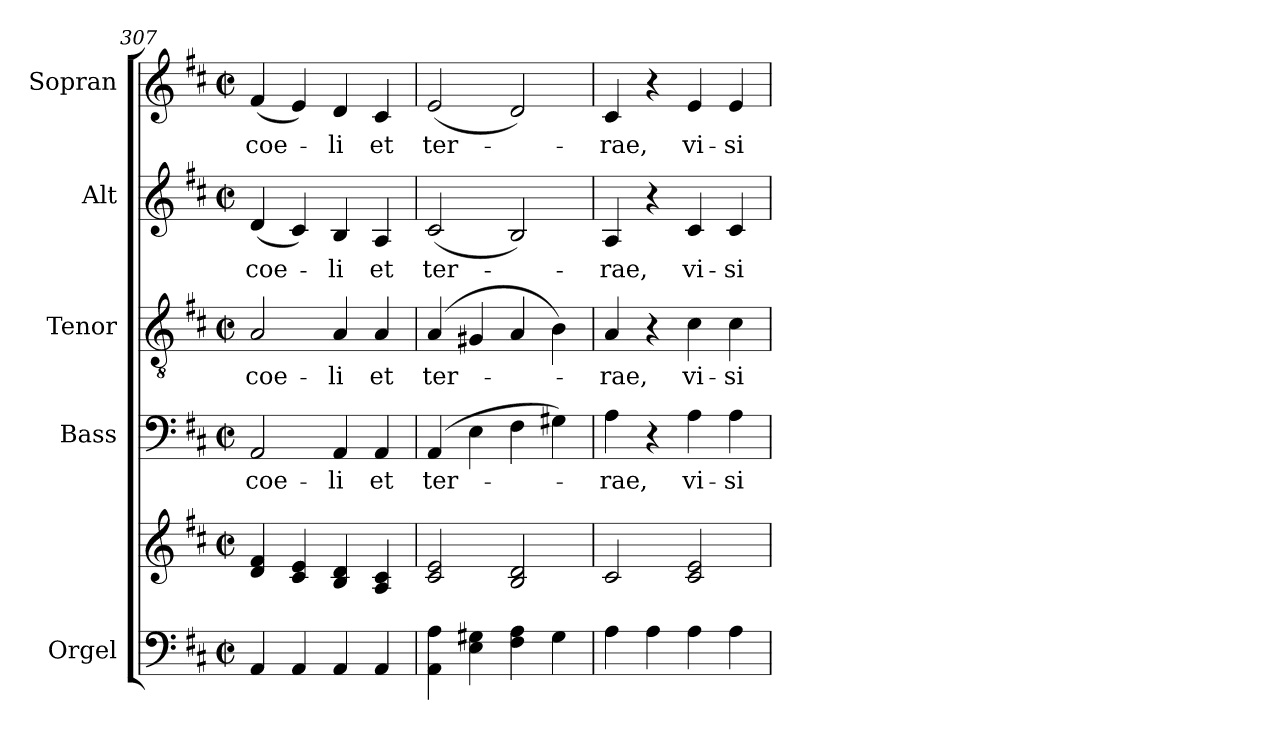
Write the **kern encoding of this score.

**kern	**kern	**kern	**text	**kern	**text	**kern	**text	**kern	**text
*part5	*part5	*part4	*part4	*part3	*part3	*part2	*part2	*part1	*part1
*staff6	*staff5	*staff4	*staff4	*staff3	*staff3	*staff2	*staff2	*staff1	*staff1
*I"Orgel	*	*I"Bass	*	*I"Tenor	*	*I"Alt	*	*I"Sopran	*
*I'Org.	*	*I'B.	*	*I'T.	*	*I'A.	*	*I'S.	*
*clefF4	*clefG2	*clefF4	*	*clefGv2	*	*clefG2	*	*clefG2	*
*k[f#c#]	*k[f#c#]	*k[f#c#]	*	*k[f#c#]	*	*k[f#c#]	*	*k[f#c#]	*
*D:	*D:	*D:	*	*D:	*	*D:	*	*D:	*
*M2/2	*M2/2	*M2/2	*	*M2/2	*	*M2/2	*	*M2/2	*
*met(c|)	*met(c|)	*met(c|)	*	*met(c|)	*	*met(c|)	*	*met(c|)	*
=307	=307	=307	=307	=307	=307	=307	=307	=307	=307
!	!	!	!LO:LY:b	!	!LO:LY:b	!	!LO:LY:b	!	!LO:LY:b
4AA/	4d/ 4f#/	2AA/	coe-	2A/	coe-	(<4d/	coe-	(<4f#/	coe-
4AA/	4c#/ 4e/	.	.	.	.	4c#/)	.	4e/)	.
!	!	!	!LO:LY:b	!	!LO:LY:b	!	!LO:LY:b	!	!LO:LY:b
4AA/	4B/ 4d/	4AA/	-li	4A/	-li	4B/	-li	4d/	-li
!	!	!	!LO:LY:b	!	!LO:LY:b	!	!LO:LY:b	!	!LO:LY:b
4AA/	4A/ 4c#/	4AA/	et	4A/	et	4A/	et	4c#/	et
=308	=308	=308	=308	=308	=308	=308	=308	=308	=308
!	!	!	!LO:LY:b	!	!LO:LY:b	!	!LO:LY:b	!	!LO:LY:b
4AA\ 4A\	2c#/ 2e/	(4AA/	ter-	(4A/	ter-	(<2c#/	ter-	(<2e/	ter-
4E\ 4G#X\	.	4E\	.	4G#X/	.	.	.	.	.
4F#\ 4A\	2B/ 2d/	4F#\	.	4A/	.	2B/)	.	2d/)	.
4G#\	.	4G#X\)	.	4B\)	.	.	.	.	.
=309	=309	=309	=309	=309	=309	=309	=309	=309	=309
!	!	!	!LO:LY:b	!	!LO:LY:b	!	!LO:LY:b	!	!LO:LY:b
4A\	2c#/	4A\	-rae,	4A/	-rae,	4A/	-rae,	4c#/	-rae,
4A\	.	4r	.	4r	.	4r	.	4r	.
!	!	!	!LO:LY:b	!	!LO:LY:b	!	!LO:LY:b	!	!LO:LY:b
4A\	2c#/ 2e/	4A\	vi-	4c#\	vi-	4c#/	vi-	4e/	vi-
!	!	!	!LO:LY:b	!	!LO:LY:b	!	!LO:LY:b	!	!LO:LY:b
4A\	.	4A\	-si-	4c#\	-si-	4c#/	-si-	4e/	-si-
=	=	=	=	=	=	=	=	=	=
*-	*-	*-	*-	*-	*-	*-	*-	*-	*-
